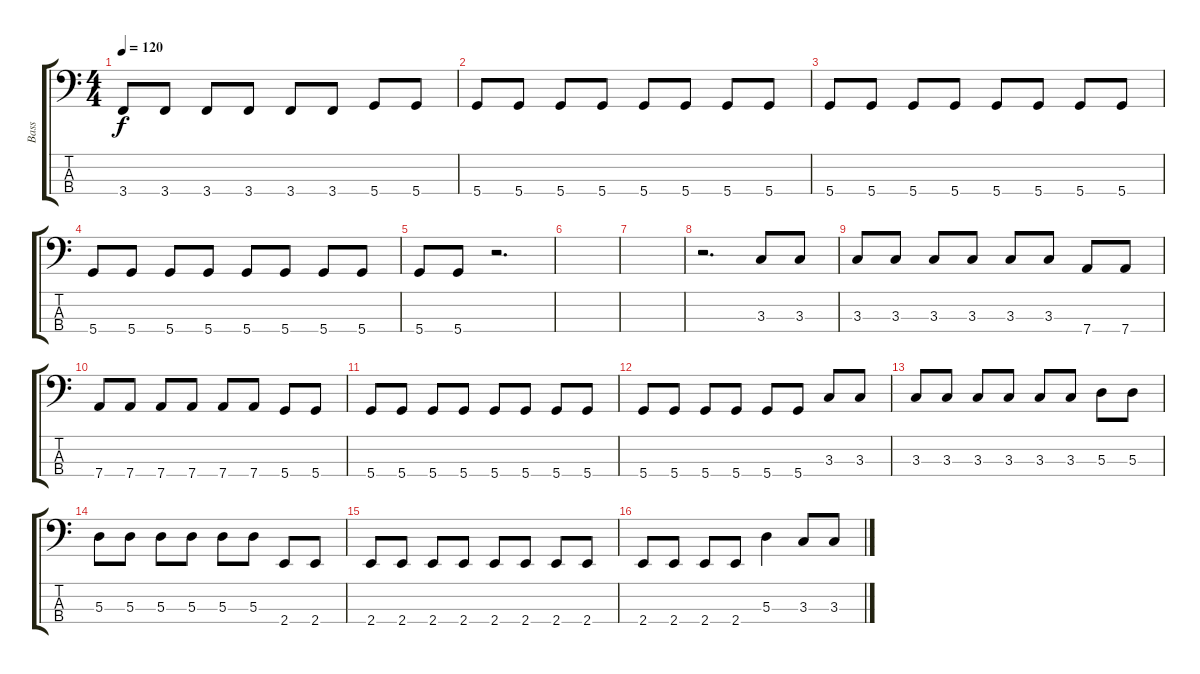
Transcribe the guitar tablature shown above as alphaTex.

\track ("Bass" "Bass") {instrument electricbassfinger}
\staff {score tabs}
\tuning (G2 D2 A1 D1) {hide}
\ts (4 4)
\tempo 120
\clef f4
\ks c
3.4.8{dy f} 3.4.8 3.4.8 3.4.8 3.4.8 3.4.8 5.4.8 5.4.8 |
5.4.8 5.4.8 5.4.8 5.4.8 5.4.8 5.4.8 5.4.8 5.4.8 |
5.4.8 5.4.8 5.4.8 5.4.8 5.4.8 5.4.8 5.4.8 5.4.8 |
5.4.8 5.4.8 5.4.8 5.4.8 5.4.8 5.4.8 5.4.8 5.4.8 |
5.4.8 5.4.8 r.2{d} |
|
|
r.2{d} 3.3.8 3.3.8 |
3.3.8 3.3.8 3.3.8 3.3.8 3.3.8 3.3.8 7.4.8 7.4.8 |
7.4.8 7.4.8 7.4.8 7.4.8 7.4.8 7.4.8 5.4.8 5.4.8 |
5.4.8 5.4.8 5.4.8 5.4.8 5.4.8 5.4.8 5.4.8 5.4.8 |
5.4.8 5.4.8 5.4.8 5.4.8 5.4.8 5.4.8 3.3.8 3.3.8 |
3.3.8 3.3.8 3.3.8 3.3.8 3.3.8 3.3.8 5.3.8 5.3.8 |
5.3.8 5.3.8 5.3.8 5.3.8 5.3.8 5.3.8 2.4.8 2.4.8 |
2.4.8 2.4.8 2.4.8 2.4.8 2.4.8 2.4.8 2.4.8 2.4.8 |
2.4.8 2.4.8 2.4.8 2.4.8 5.3.4 3.3.8 3.3.8
